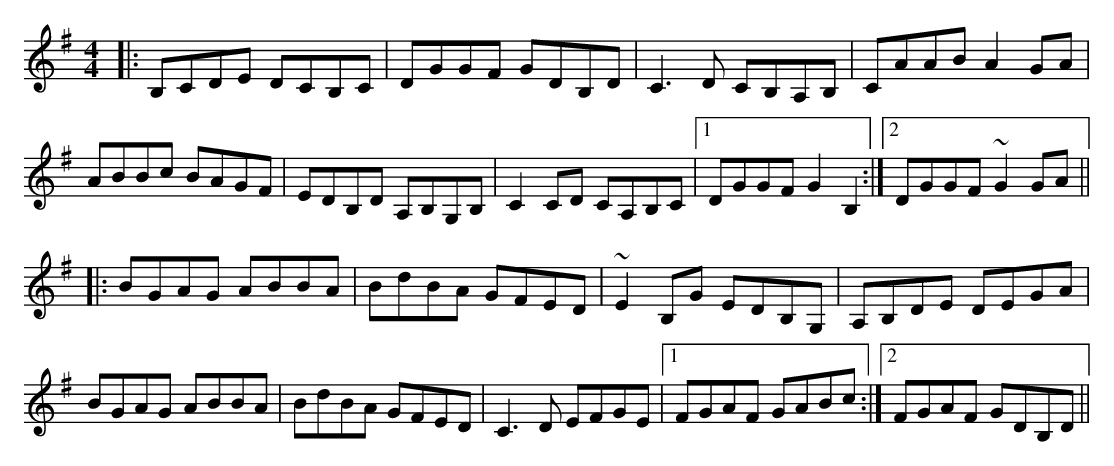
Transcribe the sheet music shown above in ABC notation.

X:1
M:4/4
K:G
|:B,CDE DCB,C|DGGF GDB,D|C3D CB,A,B,|CAAB A2GA|
ABBc BAGF|EDB,D A,B,G,B,|C2CD CA,B,C|1 DGGF G2B,2:|2 DGGF ~G2GA||
|:BGAG ABBA|BdBA GFED|~E2B,G EDB,G,|A,B,DE DEGA|
BGAG ABBA|BdBA GFED|C3D EFGE|1 FGAF GABc:|2 FGAF GDB,D||
